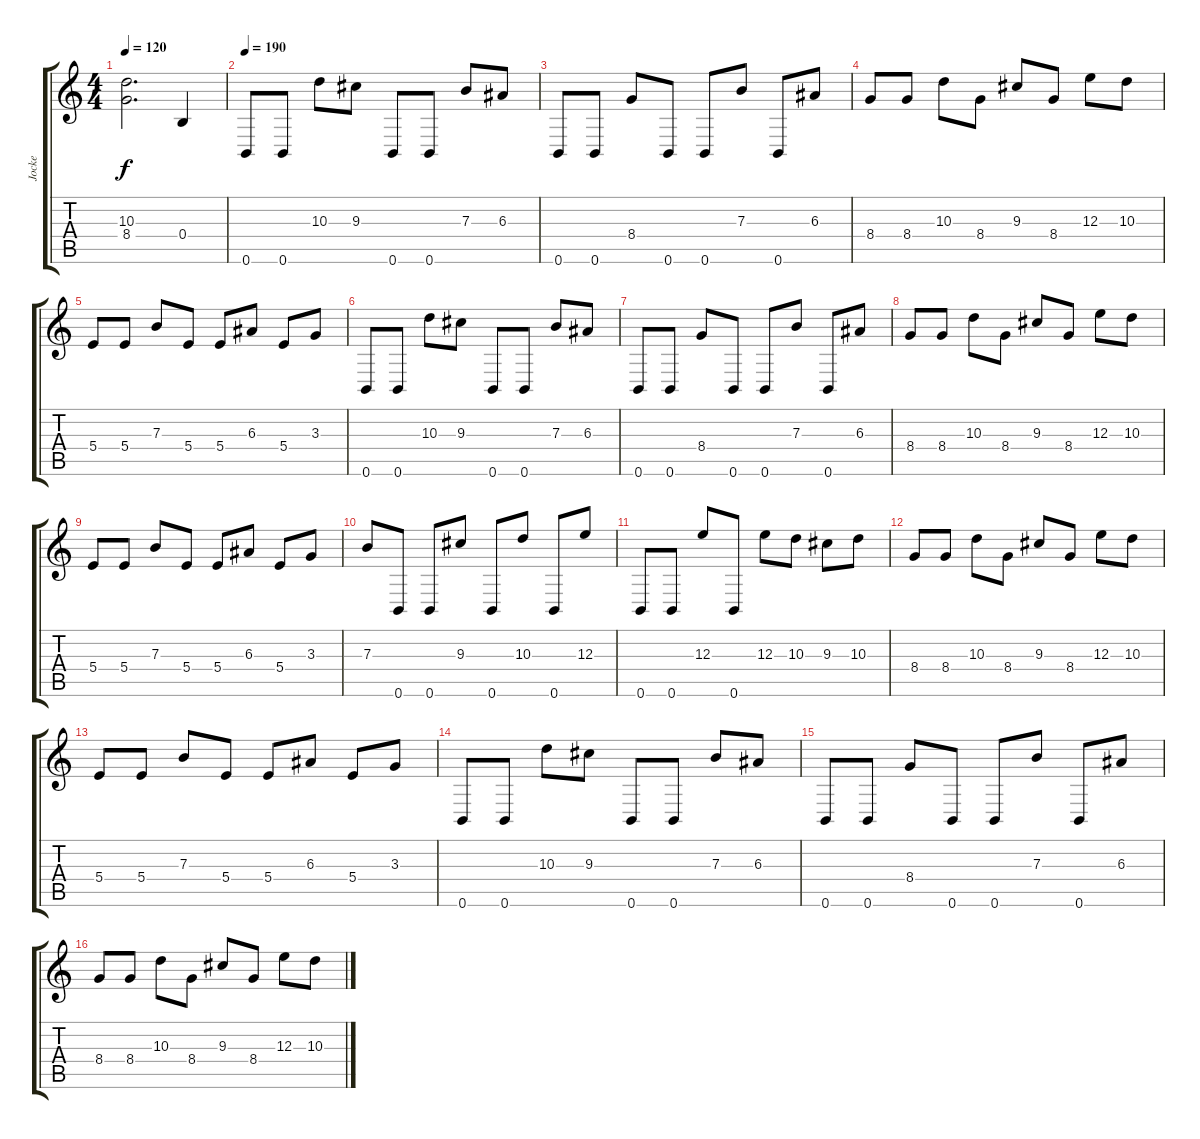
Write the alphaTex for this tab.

\track ("Jocke" "Jocke") {instrument overdrivenguitar}
\staff {score tabs}
\tuning (Db4 Ab3 E3 B2 Gb2 B1) {hide}
\ts (4 4)
\tempo 120
\clef g2
\ks c
(10.3{t} 8.4{t}).2{d dy f} 0.4.4 |
\tempo 190
0.6.8 0.6.8 10.3.8 9.3.8 0.6.8 0.6.8 7.3.8 6.3.8 |
0.6.8 0.6.8 8.4.8 0.6.8 0.6.8 7.3.8 0.6.8 6.3.8 |
8.4.8 8.4.8 10.3.8 8.4.8 9.3.8 8.4.8 12.3.8 10.3.8 |
5.4.8 5.4.8 7.3.8 5.4.8 5.4.8 6.3.8 5.4.8 3.3.8 |
0.6.8 0.6.8 10.3.8 9.3.8 0.6.8 0.6.8 7.3.8 6.3.8 |
0.6.8 0.6.8 8.4.8 0.6.8 0.6.8 7.3.8 0.6.8 6.3.8 |
8.4.8 8.4.8 10.3.8 8.4.8 9.3.8 8.4.8 12.3.8 10.3.8 |
5.4.8 5.4.8 7.3.8 5.4.8 5.4.8 6.3.8 5.4.8 3.3.8 |
7.3.8 0.6.8 0.6.8 9.3.8 0.6.8 10.3.8 0.6.8 12.3.8 |
0.6.8 0.6.8 12.3.8 0.6.8 12.3.8 10.3.8 9.3.8 10.3.8 |
8.4.8 8.4.8 10.3.8 8.4.8 9.3.8 8.4.8 12.3.8 10.3.8 |
5.4.8 5.4.8 7.3.8 5.4.8 5.4.8 6.3.8 5.4.8 3.3.8 |
0.6.8 0.6.8 10.3.8 9.3.8 0.6.8 0.6.8 7.3.8 6.3.8 |
0.6.8 0.6.8 8.4.8 0.6.8 0.6.8 7.3.8 0.6.8 6.3.8 |
8.4.8 8.4.8 10.3.8 8.4.8 9.3.8 8.4.8 12.3.8 10.3.8
